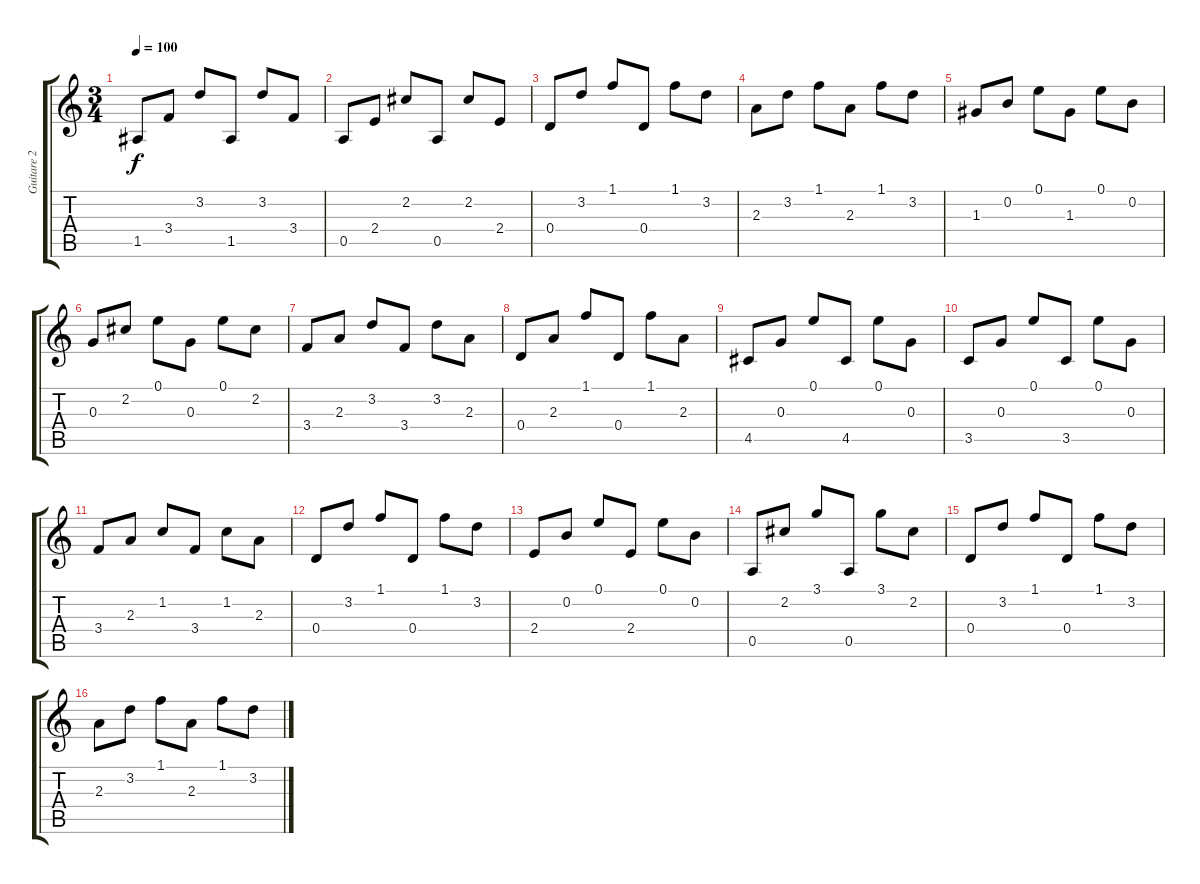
\track ("Guitare 2" "Guitare 2") {instrument acousticguitarsteel}
\staff {score tabs}
\tuning (E4 B3 G3 D3 A2 E2) {hide}
\ts (3 4)
\tempo 100
\clef g2
\ks c
1.5.8{dy f} 3.4.8 3.2.8 1.5.8 3.2.8 3.4.8 |
0.5.8 2.4.8 2.2.8 0.5.8 2.2.8 2.4.8 |
0.4.8 3.2.8 1.1.8 0.4.8 1.1.8 3.2.8 |
2.3.8 3.2.8 1.1.8 2.3.8 1.1.8 3.2.8 |
1.3.8 0.2.8 0.1.8 1.3.8 0.1.8 0.2.8 |
0.3.8 2.2.8 0.1.8 0.3.8 0.1.8 2.2.8 |
3.4.8 2.3.8 3.2.8 3.4.8 3.2.8 2.3.8 |
0.4.8 2.3.8 1.1.8 0.4.8 1.1.8 2.3.8 |
4.5.8 0.3.8 0.1.8 4.5.8 0.1.8 0.3.8 |
3.5.8 0.3.8 0.1.8 3.5.8 0.1.8 0.3.8 |
3.4.8 2.3.8 1.2.8 3.4.8 1.2.8 2.3.8 |
0.4.8 3.2.8 1.1.8 0.4.8 1.1.8 3.2.8 |
2.4.8 0.2.8 0.1.8 2.4.8 0.1.8 0.2.8 |
0.5.8 2.2.8 3.1.8 0.5.8 3.1.8 2.2.8 |
0.4.8 3.2.8 1.1.8 0.4.8 1.1.8 3.2.8 |
2.3.8 3.2.8 1.1.8 2.3.8 1.1.8 3.2.8
